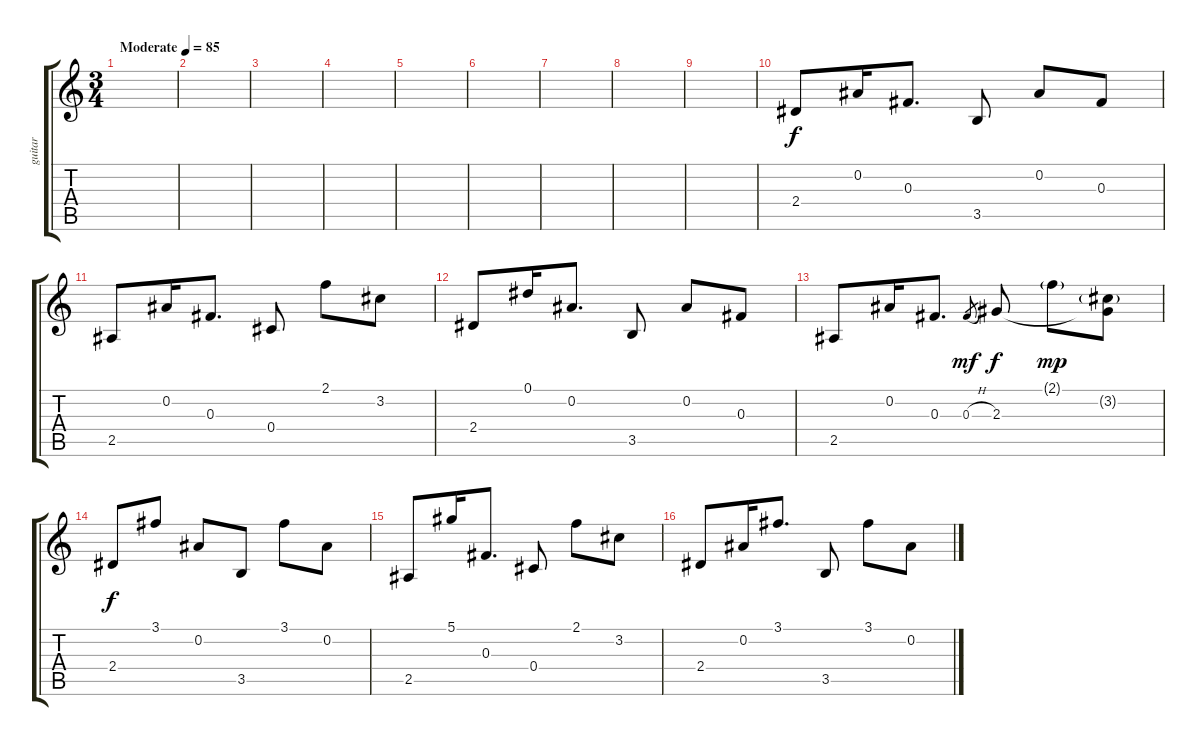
\track ("guitar" "guitar") {instrument electricguitarclean}
\staff {score tabs}
\tuning (Eb4 Bb3 Gb3 Db3 Ab2 Eb2) {hide}
\ts (3 4)
\tempo (85 "Moderate")
\clef g2
\ks c
|
|
|
|
|
|
|
|
|
2.4.8 0.2.16 0.3.8{d} 3.5.8 0.2.8 0.3.8 |
2.5.8 0.2.16 0.3.8{d} 0.4.8 2.1.8 3.2.8 |
2.4.8 0.1.16 0.2.8{d} 3.5.8 0.2.8 0.3.8 |
2.5.8 0.2.16 0.3.8{d} 0.3{h}.8{gr dy mf} 2.3.8{dy f} 2.1{g}.8{dy mp} (3.2{g} 2.3{t}).8 |
2.4.8{dy f} 3.1.8 0.2.8 3.5.8 3.1.8 0.2.8 |
2.5.8 5.1.16 0.3.8{d} 0.4.8 2.1.8 3.2.8 |
2.4.8 0.2.16 3.1.8{d} 3.5.8 3.1.8 0.2.8
